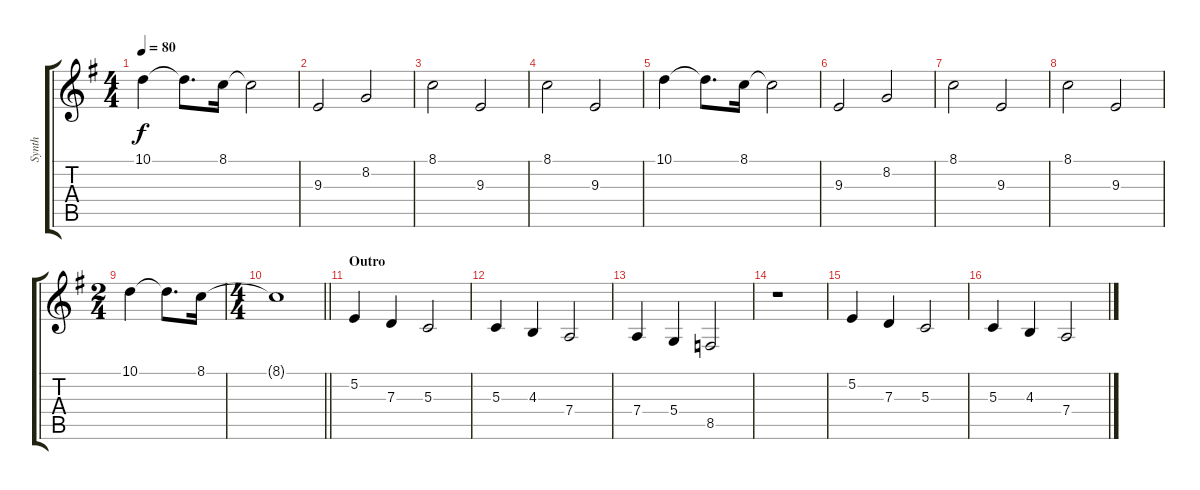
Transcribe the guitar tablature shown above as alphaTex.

\track ("Synth" "Synth") {instrument stringensemble1}
\staff {score tabs}
\tuning (E4 B3 G3 D3 A2 E2) {hide}
\ts (4 4)
\tempo 80
\clef g2
\ks g
10.1.4{dy f} 10.1{t}.8{d} 8.1.16 8.1{t}.2 |
9.3.2 8.2.2 |
8.1.2 9.3.2 |
8.1.2 9.3.2 |
10.1.4 10.1{t}.8{d} 8.1.16 8.1{t}.2 |
9.3.2 8.2.2 |
8.1.2 9.3.2 |
8.1.2 9.3.2 |
\ts (2 4)
10.1.4 10.1{t}.8{d} 8.1.16 |
\ts (4 4)
\barLineRight lightlight
8.1{t}.1 |
\section ("" "Outro")
5.2.4 7.3.4 5.3.2 |
5.3.4 4.3.4 7.4.2 |
7.4.4 5.4.4 8.5.2 |
r.1 |
5.2.4 7.3.4 5.3.2 |
5.3.4 4.3.4 7.4.2
